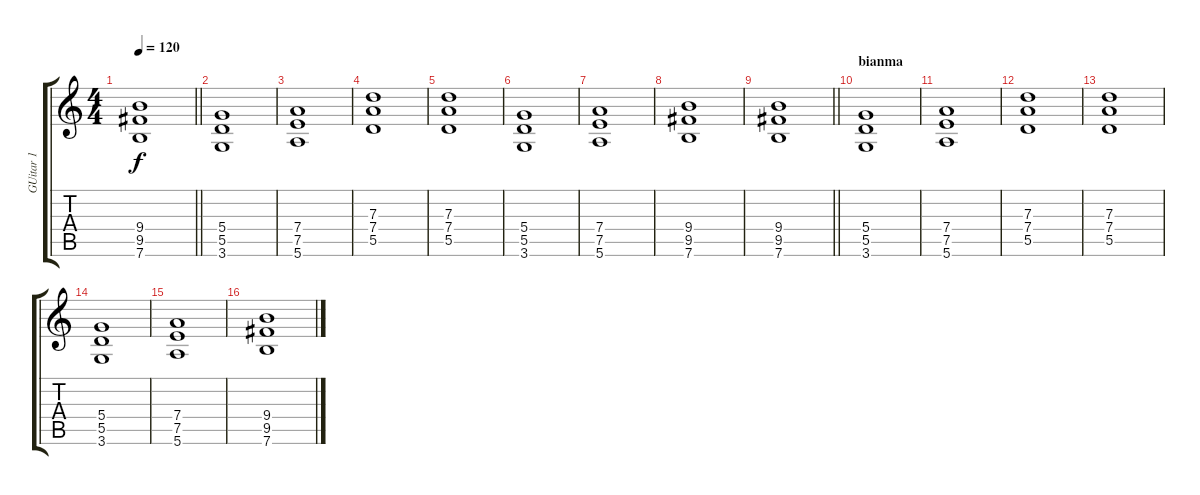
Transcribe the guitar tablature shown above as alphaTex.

\track ("GUitar 1" "GUitar 1") {instrument distortionguitar}
\staff {score tabs}
\tuning (E4 B3 G3 D3 A2 E2) {hide}
\ts (4 4)
\tempo 120
\clef g2
\barLineRight lightlight
\ks c
(9.4 9.5 7.6).1{dy f} |
(5.4 5.5 3.6).1 |
(7.4 7.5 5.6).1 |
(7.3 7.4 5.5).1 |
(7.3 7.4 5.5).1 |
(5.4 5.5 3.6).1 |
(7.4 7.5 5.6).1 |
(9.4 9.5 7.6).1 |
\barLineRight lightlight
(9.4 9.5 7.6).1 |
\section ("" "bianma ")
(5.4 5.5 3.6).1 |
(7.4 7.5 5.6).1 |
(7.3 7.4 5.5).1 |
(7.3 7.4 5.5).1 |
(5.4 5.5 3.6).1 |
(7.4 7.5 5.6).1 |
(9.4 9.5 7.6).1
